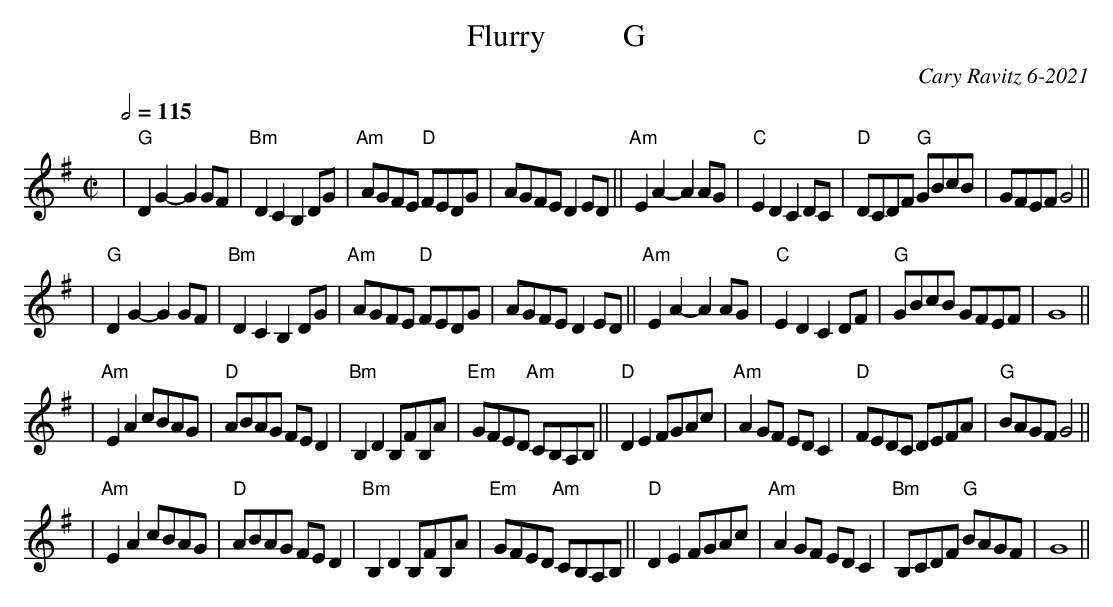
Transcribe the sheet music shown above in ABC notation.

X:1
T: Flurry          G
C: Cary Ravitz 6-2021
M: C|
L: 1/8
Q: 1/2=115
K: G
| "G"D2 G2-G2 GF | "Bm"D2 C2 B,2 DG | "Am"AGFE "D"FEDG | AGFE D2 ED || "Am"E2 A2-A2 AG | "C" E2 D2 C2 DC | "D"DCDF "G"GBcB | GFEF G4 ||
| "G"D2 G2-G2 GF | "Bm"D2 C2 B,2 DG | "Am"AGFE "D"FEDG | AGFE D2 ED || "Am"E2 A2-A2 AG | "C" E2 D2 C2 DF | "G"GBcB GFEF | G8 ||
| "Am"E2 A2 cBAG | "D"ABAG FE D2 | "Bm"B,2 D2 B,FB,A | "Em"GFED "Am"CB,A,B, || "D"D2 E2 FGAc | "Am"A2 GF ED C2 | "D"FEDC DEFA | "G"BAGF G4 ||
| "Am"E2 A2 cBAG | "D"ABAG FE D2 | "Bm"B,2 D2 B,FB,A | "Em"GFED "Am"CB,A,B, || "D"D2 E2 FGAc | "Am"A2 GF ED C2 | "Bm"B,CDF "G" BAGF | G8 ||
